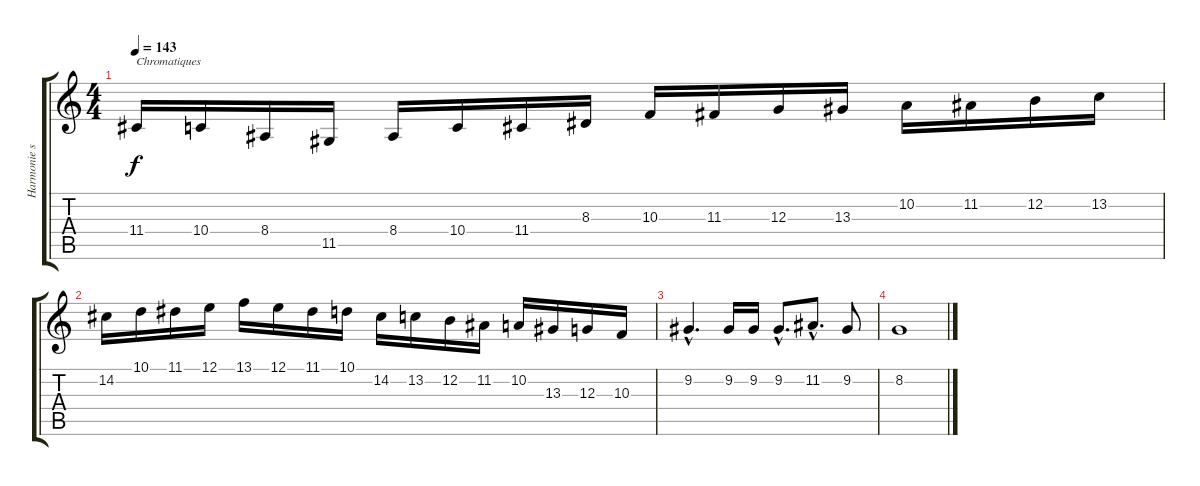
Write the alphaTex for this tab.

\track ("Harmonie solo" "Harmonie s") {instrument stringensemble1}
\staff {score tabs}
\tuning (E4 B3 G3 D3 A2 E2) {hide}
\ts (4 4)
\tempo 143
\clef g2
\ks c
11.4.16{txt "Chromatiques" dy f} 10.4.16 8.4.16 11.5.16 8.4.16 10.4.16 11.4.16 8.3.16 10.3.16 11.3.16 12.3.16 13.3.16 10.2.16 11.2.16 12.2.16 13.2.16 |
14.2.16 10.1.16 11.1.16 12.1.16 13.1.16 12.1.16 11.1.16 10.1.16 14.2.16 13.2.16 12.2.16 11.2.16 10.2.16 13.3.16 12.3.16 10.3.16 |
9.2{hac}.4{d} 9.2.16 9.2.16 9.2{hac}.8{d} 11.2{hac}.8{d} 9.2.8 |
8.2.1
